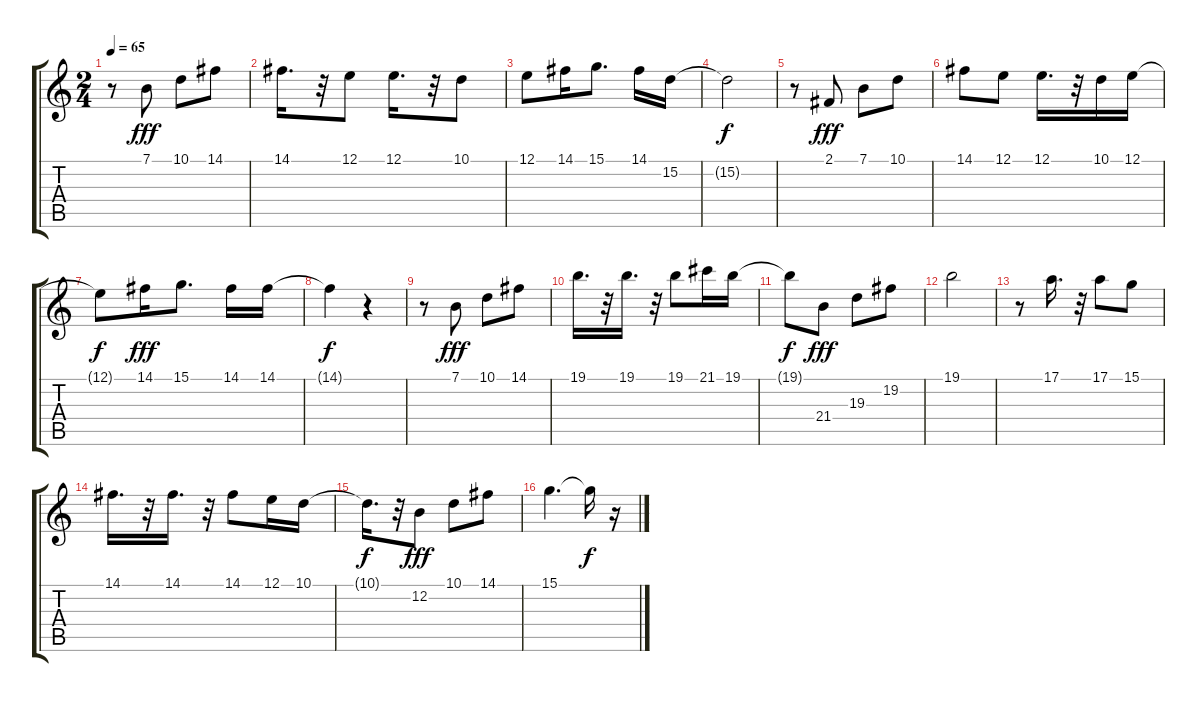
\track "" {instrument ocarina}
\staff {score tabs}
\tuning (E4 B3 G3 D3 A2 E2) {hide}
\ts (2 4)
\tempo 65
\clef g2
\ks c
r.8{dy f} 7.1.8{dy fff} 10.1.8 14.1.8 |
14.1.16{d} r.32 12.1.8 12.1.16{d} r.32 10.1.8 |
12.1.8 14.1.16 15.1.8{d} 14.1.16 15.2.16 |
15.2{t}.2{dy f} |
r.8 2.1.8{dy fff} 7.1.8 10.1.8 |
14.1.8 12.1.8 12.1.16{d} r.32 10.1.16 12.1.16 |
12.1{t}.8{dy f} 14.1.16{dy fff} 15.1.8{d} 14.1.16 14.1.16 |
14.1{t}.4{dy f} r.4 |
r.8 7.1.8{dy fff} 10.1.8 14.1.8 |
19.1.16{d} r.32 19.1.16{d} r.32 19.1.8 21.1.16 19.1.16 |
19.1{t}.8{dy f} 21.4.8{dy fff} 19.3.8 19.2.8 |
19.1.2 |
r.8 17.1.16{d} r.32 17.1.8 15.1.8 |
14.1.16{d} r.32 14.1.16{d} r.32 14.1.8 12.1.16 10.1.16 |
10.1{t}.16{d dy f} r.32 12.2.8{dy fff} 10.1.8 14.1.8 |
15.1.4{d} 15.1{t}.16{dy f} r.16
